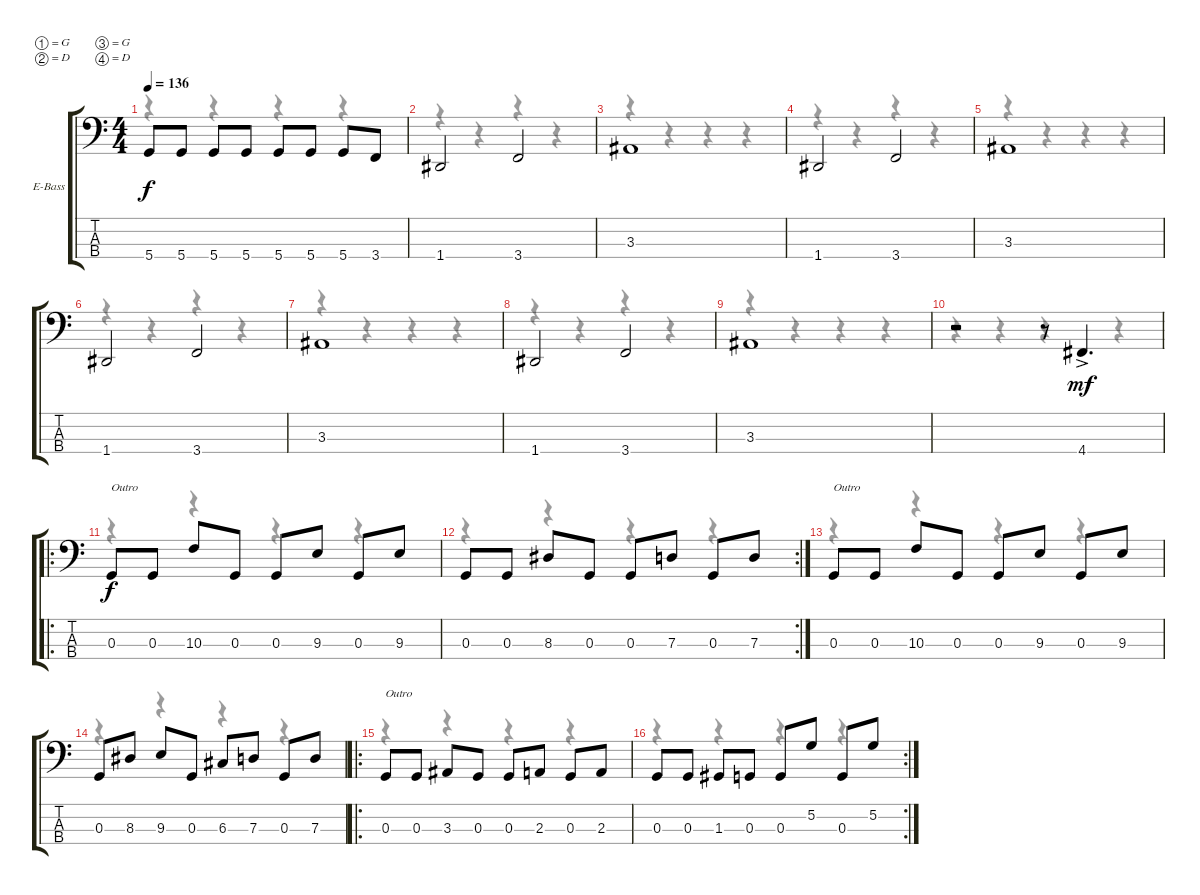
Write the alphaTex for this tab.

\bracketExtendMode groupsimilarinstruments
\firstSystemTrackNameOrientation horizontal
\otherSystemsTrackNameOrientation horizontal
\track ("Bass" "E-Bass") {instrument electricbassfinger}
\staff {score tabs}
\tuning (G2 D2 G1 D1)
\voice
\ts (4 4)
\tempo 136
\clef f4
\ks c
5.4.8{dy f} 5.4.8 5.4.8 5.4.8 5.4.8 5.4.8 5.4.8 3.4.8 |
1.4.2 3.4.2 |
3.3.1 |
1.4.2 3.4.2 |
3.3.1 |
1.4.2 3.4.2 |
3.3.1 |
1.4.2 3.4.2 |
3.3.1 |
r.2 r.8 4.4{ac}.4{d dy mf} |
\ro
0.3.8{txt "Outro" dy f} 0.3.8 10.3.8 0.3.8 0.3.8 9.3.8 0.3.8 9.3.8 |
\rc 2
0.3.8 0.3.8 8.3.8 0.3.8 0.3.8 7.3.8 0.3.8 7.3.8 |
0.3.8{txt "Outro"} 0.3.8 10.3.8 0.3.8 0.3.8 9.3.8 0.3.8 9.3.8 |
0.3.8 8.3.8 9.3.8 0.3.8 6.3.8 7.3.8 0.3.8 7.3.8 |
\ro
0.3.8{txt "Outro"} 0.3.8 3.3.8 0.3.8 0.3.8 2.3.8 0.3.8 2.3.8 |
\rc 2
0.3.8 0.3.8 1.3.8 0.3.8 0.3.8 5.2.8 0.3.8 5.2.8
\voice
\clef f4
\ottava regular
\simile none
\ks c
r.4{dy mf} r.4 r.4 r.4 |
r.4 r.4 r.4 r.4 |
r.4 r.4 r.4 r.4 |
r.4 r.4 r.4 r.4 |
r.4 r.4 r.4 r.4 |
r.4 r.4 r.4 r.4 |
r.4 r.4 r.4 r.4 |
r.4 r.4 r.4 r.4 |
r.4 r.4 r.4 r.4 |
r.4 r.4 r.4 r.4 |
r.4 r.4 r.4 r.4 |
r.4 r.4 r.4 r.4 |
r.4 r.4 r.4 r.4 |
r.4 r.4 r.4 r.4 |
r.4 r.4 r.4 r.4 |
r.4 r.4 r.4 r.4
